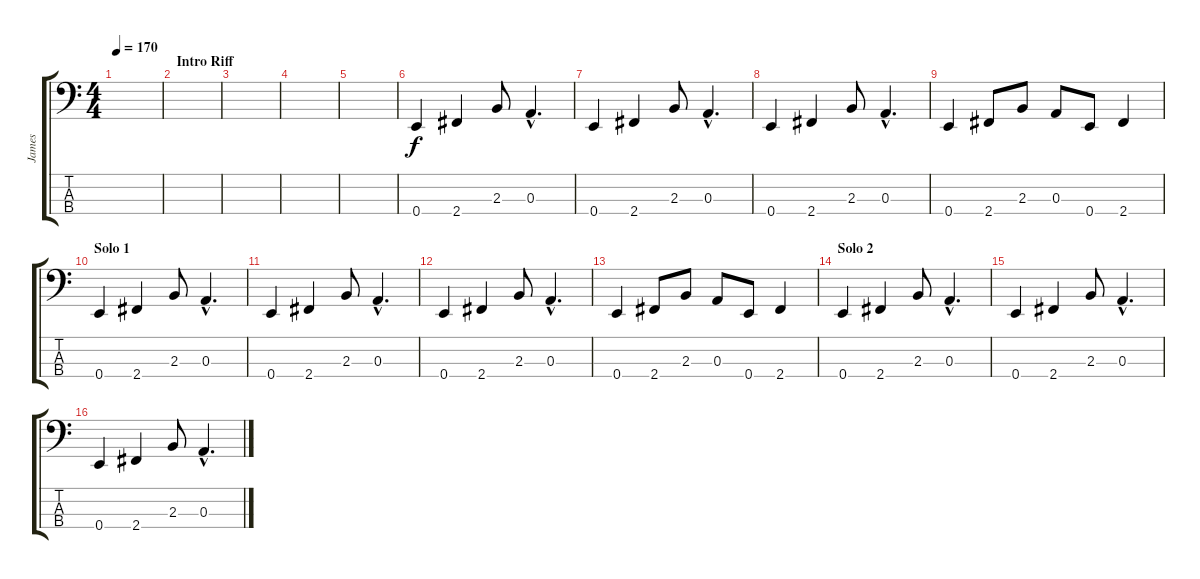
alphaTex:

\track ("James" "James") {instrument electricbassfinger}
\staff {score tabs}
\tuning (G2 D2 A1 E1) {hide}
\ts (4 4)
\tempo 170
\clef f4
\ks c
|
\section ("" "Intro Riff")
|
|
|
|
\section ("" "")
0.4.4 2.4.4 2.3.8 0.3{hac}.4{d} |
0.4.4 2.4.4 2.3.8 0.3{hac}.4{d} |
0.4.4 2.4.4 2.3.8 0.3{hac}.4{d} |
0.4.4 2.4.8 2.3.8 0.3.8 0.4.8 2.4.4 |
\section ("" "Solo 1")
0.4.4 2.4.4 2.3.8 0.3{hac}.4{d} |
0.4.4 2.4.4 2.3.8 0.3{hac}.4{d} |
0.4.4 2.4.4 2.3.8 0.3{hac}.4{d} |
0.4.4 2.4.8 2.3.8 0.3.8 0.4.8 2.4.4 |
\section ("" "Solo 2")
0.4.4 2.4.4 2.3.8 0.3{hac}.4{d} |
0.4.4 2.4.4 2.3.8 0.3{hac}.4{d} |
0.4.4 2.4.4 2.3.8 0.3{hac}.4{d}
